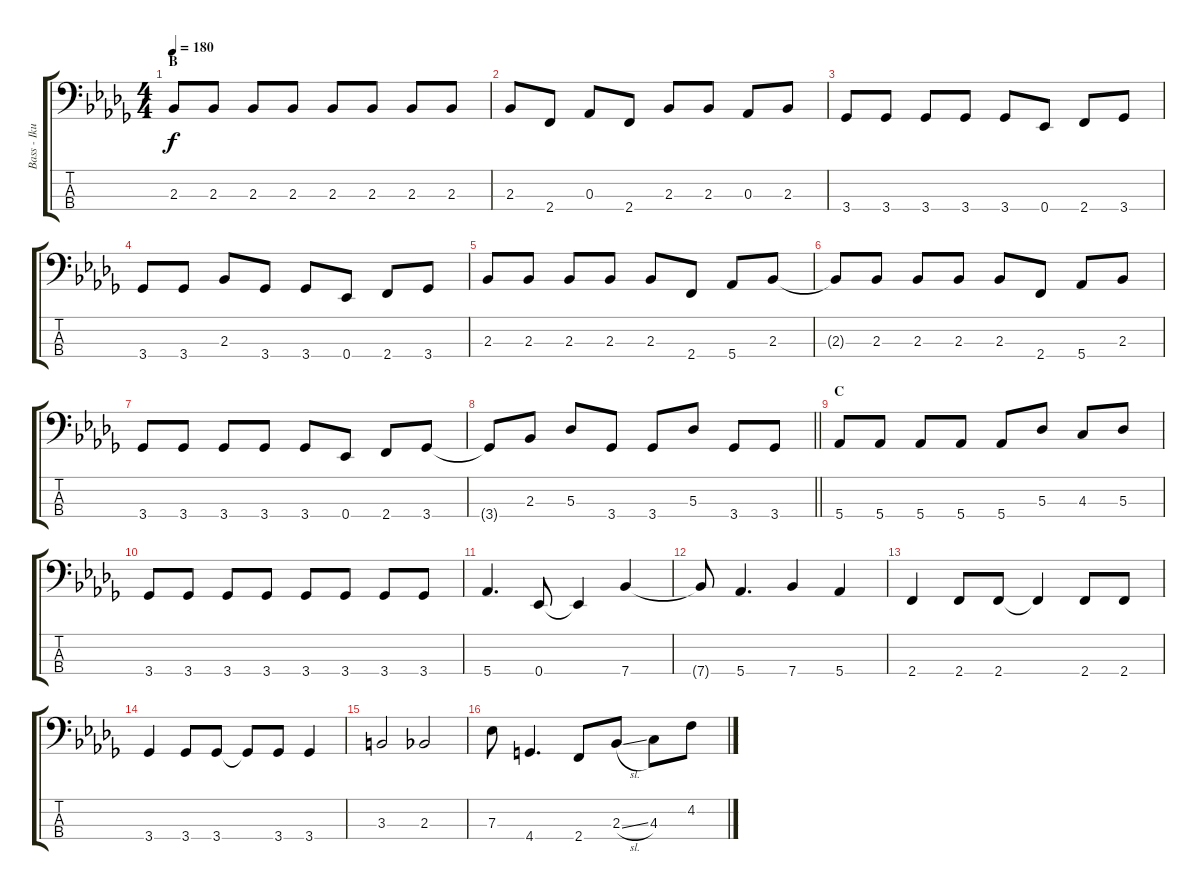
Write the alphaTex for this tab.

\track ("Bass - Ikuo" "Bass - Iku") {instrument electricbasspick}
\staff {score tabs}
\tuning (Gb2 Db2 Ab1 Eb1) {hide}
\ts (4 4)
\section ("" "B")
\tempo 180
\clef f4
\ks db
2.3.8{dy f} 2.3.8 2.3.8 2.3.8 2.3.8 2.3.8 2.3.8 2.3.8 |
2.3.8 2.4.8 0.3.8 2.4.8 2.3.8 2.3.8 0.3.8 2.3.8 |
3.4.8 3.4.8 3.4.8 3.4.8 3.4.8 0.4.8 2.4.8 3.4.8 |
3.4.8 3.4.8 2.3.8 3.4.8 3.4.8 0.4.8 2.4.8 3.4.8 |
2.3.8 2.3.8 2.3.8 2.3.8 2.3.8 2.4.8 5.4.8 2.3.8 |
2.3{t}.8 2.3.8 2.3.8 2.3.8 2.3.8 2.4.8 5.4.8 2.3.8 |
3.4.8 3.4.8 3.4.8 3.4.8 3.4.8 0.4.8 2.4.8 3.4.8 |
\barLineRight lightlight
3.4{t}.8 2.3.8 5.3.8 3.4.8 3.4.8 5.3.8 3.4.8 3.4.8 |
\section ("" "C")
5.4.8 5.4.8 5.4.8 5.4.8 5.4.8 5.3.8 4.3.8 5.3.8 |
3.4.8 3.4.8 3.4.8 3.4.8 3.4.8 3.4.8 3.4.8 3.4.8 |
5.4.4{d} 0.4.8 0.4{t}.4 7.4.4 |
7.4{t}.8 5.4.4{d} 7.4.4 5.4.4 |
2.4.4 2.4.8 2.4.8 2.4{t}.4 2.4.8 2.4.8 |
3.4.4 3.4.8 3.4.8 3.4{t}.8 3.4.8 3.4.4 |
3.3.2 2.3.2 |
7.3.8 4.4.4{d} 2.4.8 2.3{sl}.8 4.3.8 4.2.8
